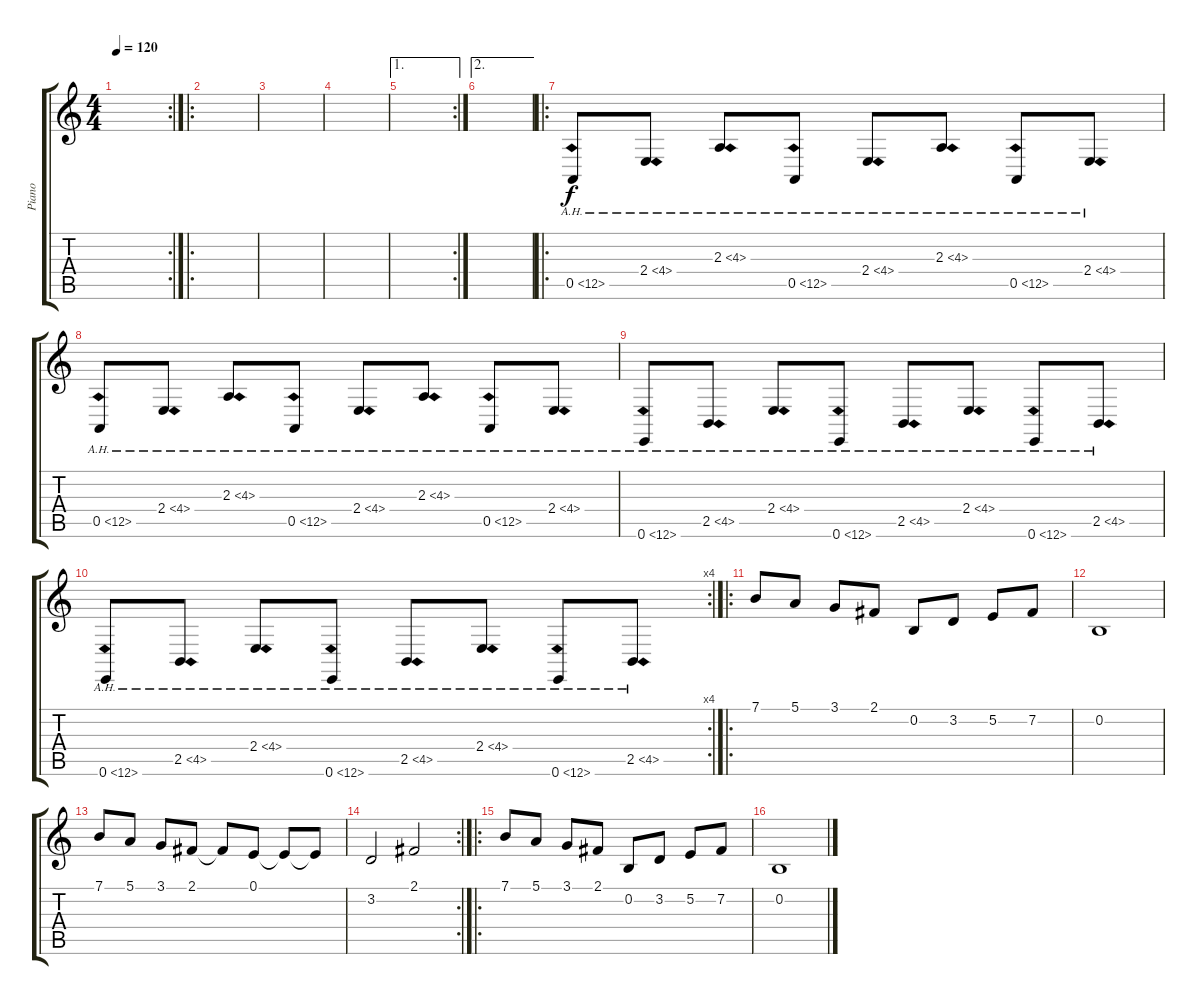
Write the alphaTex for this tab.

\track ("Piano" "Piano") {instrument acousticgrandpiano}
\staff {score tabs}
\tuning (E4 B3 G3 D3 A2 E2) {hide}
\rc 2
\ts (4 4)
\tempo 120
\clef g2
\ks c
|
\ro
|
|
|
\ae 1
\rc 2
|
\ae 2
|
\ro
0.5{ah 12}.8{volume 16 balance 8 instrument acousticgrandpiano} 2.4{ah 2}.8 2.3{ah 2}.8 0.5{ah 12}.8 2.4{ah 2}.8 2.3{ah 2}.8 0.5{ah 12}.8 2.4{ah 2}.8 |
0.5{ah 12}.8 2.4{ah 2}.8 2.3{ah 2}.8 0.5{ah 12}.8 2.4{ah 2}.8 2.3{ah 2}.8 0.5{ah 12}.8 2.4{ah 2}.8 |
0.6{ah 12}.8 2.5{ah 2}.8 2.4{ah 2}.8 0.6{ah 12}.8 2.5{ah 2}.8 2.4{ah 2}.8 0.6{ah 12}.8 2.5{ah 2}.8 |
\rc 4
0.6{ah 12}.8 2.5{ah 2}.8 2.4{ah 2}.8 0.6{ah 12}.8 2.5{ah 2}.8 2.4{ah 2}.8 0.6{ah 12}.8 2.5{ah 2}.8 |
\ro
7.1.8{volume 14 balance 0} 5.1.8 3.1.8 2.1.8 0.2.8 3.2.8 5.2.8 7.2.8 |
0.2.1 |
7.1.8 5.1.8 3.1.8 2.1.8 2.1{t}.8 0.1.8 0.1{t}.8 0.1{t}.8 |
\rc 2
3.2.2 2.1.2 |
\ro
7.1.8{volume 14 balance 0} 5.1.8 3.1.8 2.1.8 0.2.8 3.2.8 5.2.8 7.2.8 |
0.2.1
